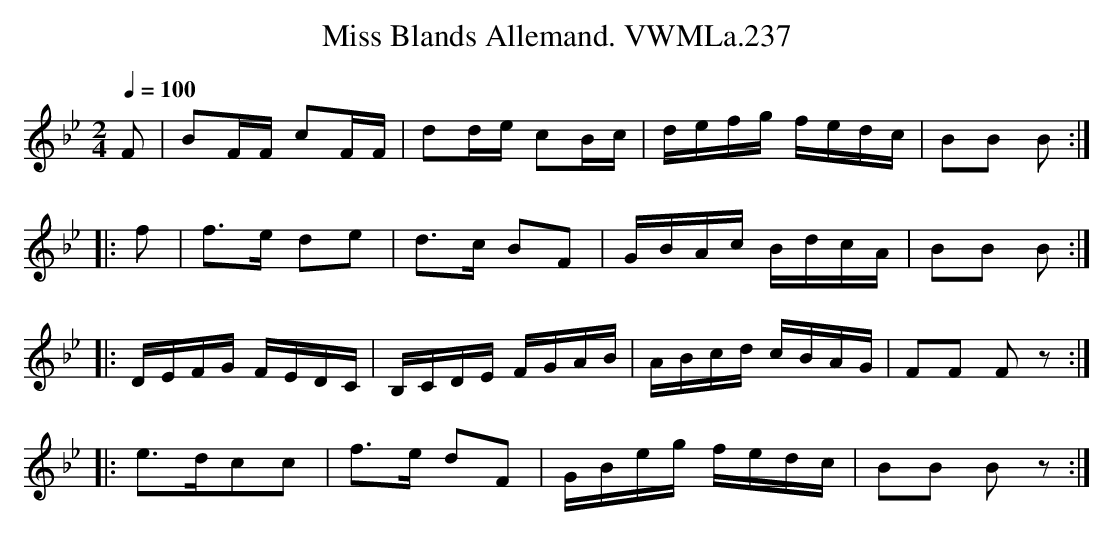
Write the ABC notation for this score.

X:1
T:Miss Blands Allemand. VWMLa.237
M:2/4
L:1/16
Q:1/4=100
K:Bb
F2|B2FF c2FF|d2de c2Bc|defg fedc|B2B2 B2:|
|:f2|f3e d2e2|d3c B2F2|GBAc BdcA|B2B2 B2:|
|:DEFG FEDC|B,CDE FGAB|ABcd cBAG|F2F2 F2z2:|
|:e3dc2c2|f3e d2F2|GBeg fedc|B2B2 B2z2:|
